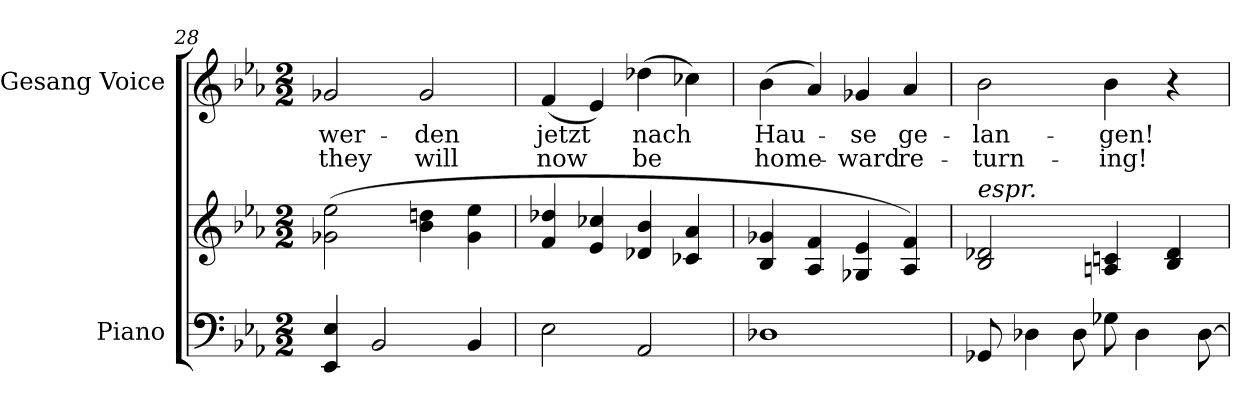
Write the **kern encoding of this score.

**kern	**kern	**kern	**text	**text
*part2	*part2	*part1	*part1	*part1
*staff3	*staff2	*staff1	*staff1	*staff1
*I"Piano	*	*I"Gesang Voice	*	*
*I'Pno	*	*	*	*
*clefF4	*clefG2	*clefG2	*	*
*k[b-e-a-]	*k[b-e-a-]	*k[b-e-a-]	*	*
*M2/2	*M2/2	*M2/2	*	*
=28	=28	=28	=28	=28
4EE-/ 4E-/	(2g-X\ 2ee-\	2g-X/	wer-	they
2BB-/	.	.	.	.
.	4b-\ 4ddn\	2g-/	-den	will
4BB-/	4g-\ 4ee-\	.	.	.
=29	=29	=29	=29	=29
2E-\	4f/ 4dd-X/	(4f/	jetzt	now
.	4e-/ 4cc-X/	4e-/)	.	.
2AA-/	4d-X/ 4b-/	(4dd-X\	nach	be
.	4c-X/ 4a-/	4cc-X\)	.	.
=30	=30	=30	=30	=30
1D-X	4B-/ 4g-X/	(4b-\	Hau-	home-
.	4A-/ 4f/	4a-/)	.	.
.	4G-X/ 4e-/	4g-X/	-se	-ward
.	4A-/ 4f/)	4a-/	ge-	re-
=31	=31	=31	=31	=31
!	!LO:TX:i:t=espr.	!	!	!
8GG-X/	2B-/ 2d-X/	2b-\	-lan-	-turn-
4D-X\	.	.	.	.
8D-\	.	.	.	.
8G-X\	4An/ 4cn/	4b-\	-gen!	-ing!
4D-\	.	.	.	.
.	4B-/ 4d-/	4r	.	.
[8D-\	.	.	.	.
=	=	=	=	=
*-	*-	*-	*-	*-
